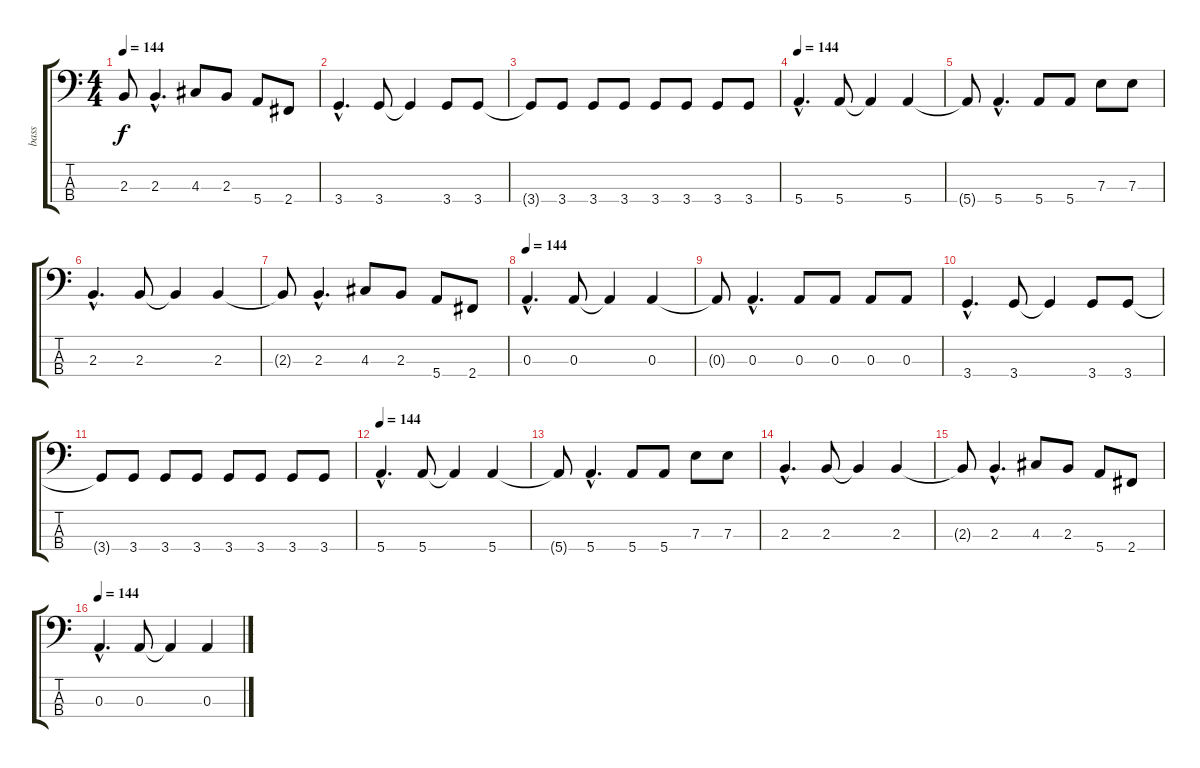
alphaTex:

\track ("bass" "bass") {instrument electricbassfinger}
\staff {score tabs}
\tuning (G2 D2 A1 E1) {hide}
\ts (4 4)
\tempo 144
\clef f4
\ks c
2.3{t}.8{dy f} 2.3{hac}.4{d} 4.3.8 2.3.8 5.4.8 2.4.8 |
3.4{hac}.4{d} 3.4.8 3.4{t}.4 3.4.8 3.4.8 |
3.4{t}.8 3.4.8 3.4.8 3.4.8 3.4.8 3.4.8 3.4.8 3.4.8 |
\tempo 144
5.4{hac}.4{d} 5.4.8 5.4{t}.4 5.4.4 |
5.4{t}.8 5.4{hac}.4{d} 5.4.8 5.4.8 7.3.8 7.3.8 |
2.3{hac}.4{d} 2.3.8 2.3{t}.4 2.3.4 |
2.3{t}.8 2.3{hac}.4{d} 4.3.8 2.3.8 5.4.8 2.4.8 |
\tempo 144
0.3{hac}.4{d} 0.3.8 0.3{t}.4 0.3.4 |
0.3{t}.8 0.3{hac}.4{d} 0.3.8 0.3.8 0.3.8 0.3.8 |
3.4{hac}.4{d} 3.4.8 3.4{t}.4 3.4.8 3.4.8 |
3.4{t}.8 3.4.8 3.4.8 3.4.8 3.4.8 3.4.8 3.4.8 3.4.8 |
\tempo 144
5.4{hac}.4{d} 5.4.8 5.4{t}.4 5.4.4 |
5.4{t}.8 5.4{hac}.4{d} 5.4.8 5.4.8 7.3.8 7.3.8 |
2.3{hac}.4{d} 2.3.8 2.3{t}.4 2.3.4 |
2.3{t}.8 2.3{hac}.4{d} 4.3.8 2.3.8 5.4.8 2.4.8 |
\tempo 144
0.3{hac}.4{d} 0.3.8 0.3{t}.4 0.3.4
